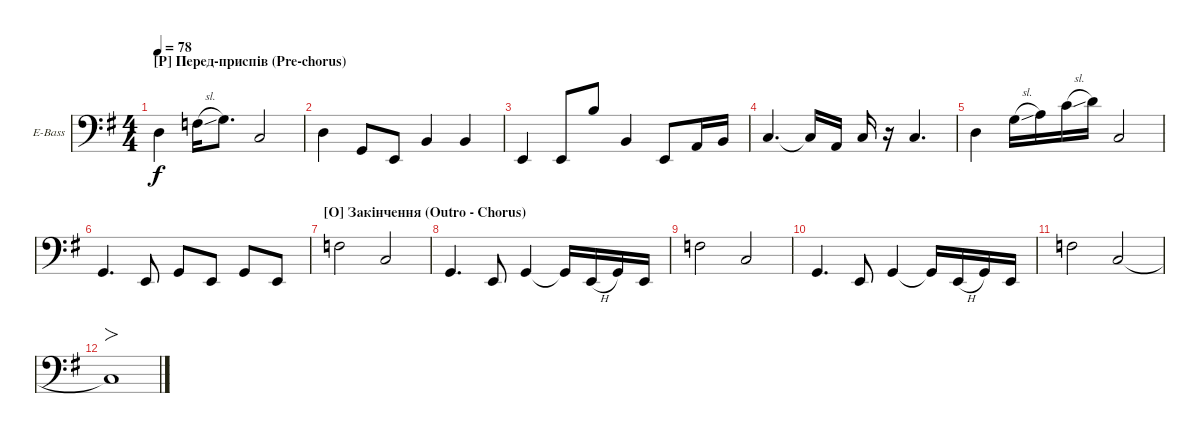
\defaultSystemsLayout 4
\bracketExtendMode groupsimilarinstruments
\firstSystemTrackNameOrientation horizontal
\otherSystemsTrackNameOrientation horizontal
\track ("Electric Bass (Pete Agnew)" "E-Bass") {instrument electricbassfinger}
\staff {score}
\tuning (G2 D2 A1 E1)
\ts (4 4)
\section ("P" "Перед-приспів (Pre-chorus)")
\tempo 78
\clef f4
\ks eminor
5.3.4{dy f} 3.2{sl}.16 5.2.8{d} 3.3.2 |
5.3.4 3.4.8 0.4.8 2.3.4 2.3.4 |
0.4.4 0.4.8 4.1.8 2.3.4 0.4.8 0.3.16 2.3.16 |
3.3.4{d} 3.3{t}.16 0.3.16 3.3.16 r.16 3.3.4{d} |
5.3.4 5.2{sl}.16 7.2.16 5.1{sl}.16 7.1.16 8.4.2 |
3.4.4{d} 0.4.8 3.4.8 0.4.8 3.4.8 0.4.8 |
\section ("O" "Закінчення (Outro - Chorus)")
3.2.2 3.3.2 |
3.4.4{d} 0.4.8 3.4.4 3.4{t}.16 0.4{h}.16 3.4.16 0.4.16 |
3.2.2 3.3.2 |
3.4.4{d} 0.4.8 3.4.4 3.4{t}.16 0.4{h}.16 3.4.16 0.4.16 |
3.2.2 3.3.2 |
3.3{t}.1{fo}
